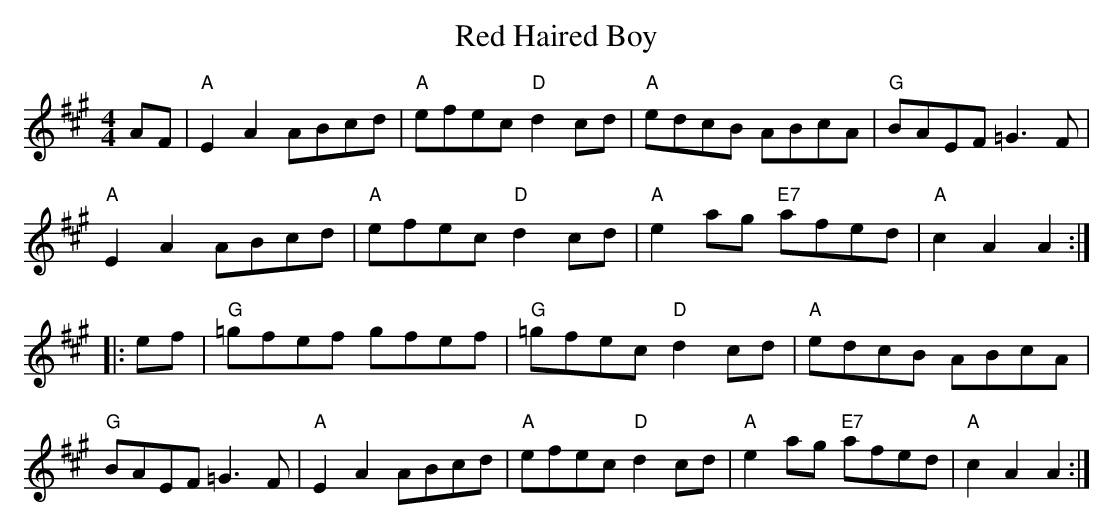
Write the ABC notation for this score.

X:1
T:Red Haired Boy
M:4/4
L:1/4
K:A
A/2F/2|"A"EA A/2B/2c/2d/2|"A"e/2f/2e/2c/2 "D"dc/2d/2|\
"A"e/2d/2c/2B/2 A/2B/2c/2A/2|"G"B/2A/2E/2F/2 =G3/2F/2|
"A"EA A/2B/2c/2d/2|"A"e/2f/2e/2c/2 "D"dc/2d/2|"A"ea/2g/2 "E7"a/2f/2e/2d/2|\
"A"cA A:|
|:e/2f/2|"G"=g/2f/2e/2f/2 g/2f/2e/2f/2|"G"=g/2f/2e/2c/2 "D"dc/2d/2|\
"A"e/2d/2c/2B/2 A/2B/2c/2A/2|
"G"B/2A/2E/2F/2 =G3/2F/2|"A"EA A/2B/2c/2d/2|"A"e/2f/2e/2c/2 "D"dc/2d/2|\
"A"ea/2g/2 "E7"a/2f/2e/2d/2|"A"cA A:|
